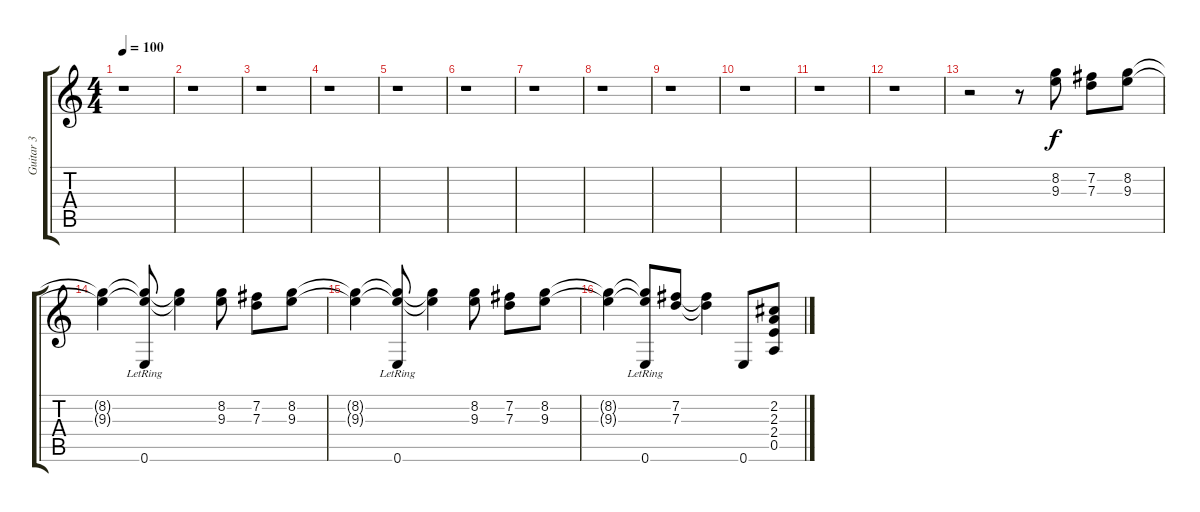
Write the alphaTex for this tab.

\track ("Guitar 3" "Guitar 3") {instrument distortionguitar}
\staff {score tabs}
\tuning (E4 B3 G3 D3 A2 E2) {hide}
\ts (4 4)
\tempo 100
\clef g2
\ks c
r.1{dy f instrument distortionguitar} |
r.1 |
r.1 |
r.1 |
r.1 |
r.1 |
r.1 |
r.1 |
r.1 |
r.1 |
r.1 |
r.1 |
r.2 r.8 (8.2 9.3).8 (7.2 7.3).8 (8.2 9.3).8 |
(8.2{t} 9.3{t}).4 (8.2{t} 9.3{t} 0.6{lr}).8 (8.2{t} 9.3{t}).4 (8.2 9.3).8 (7.2 7.3).8 (8.2 9.3).8 |
(8.2{t} 9.3{t}).4 (8.2{t} 9.3{t} 0.6{lr}).8 (8.2{t} 9.3{t}).4 (8.2 9.3).8 (7.2 7.3).8 (8.2 9.3).8 |
(8.2{t} 9.3{t}).4 (8.2{t} 9.3{t} 0.6{lr}).8 (7.2 7.3).8 (7.2{t} 7.3{t}).4 0.6.8 (2.2 2.3 2.4 0.5).8
